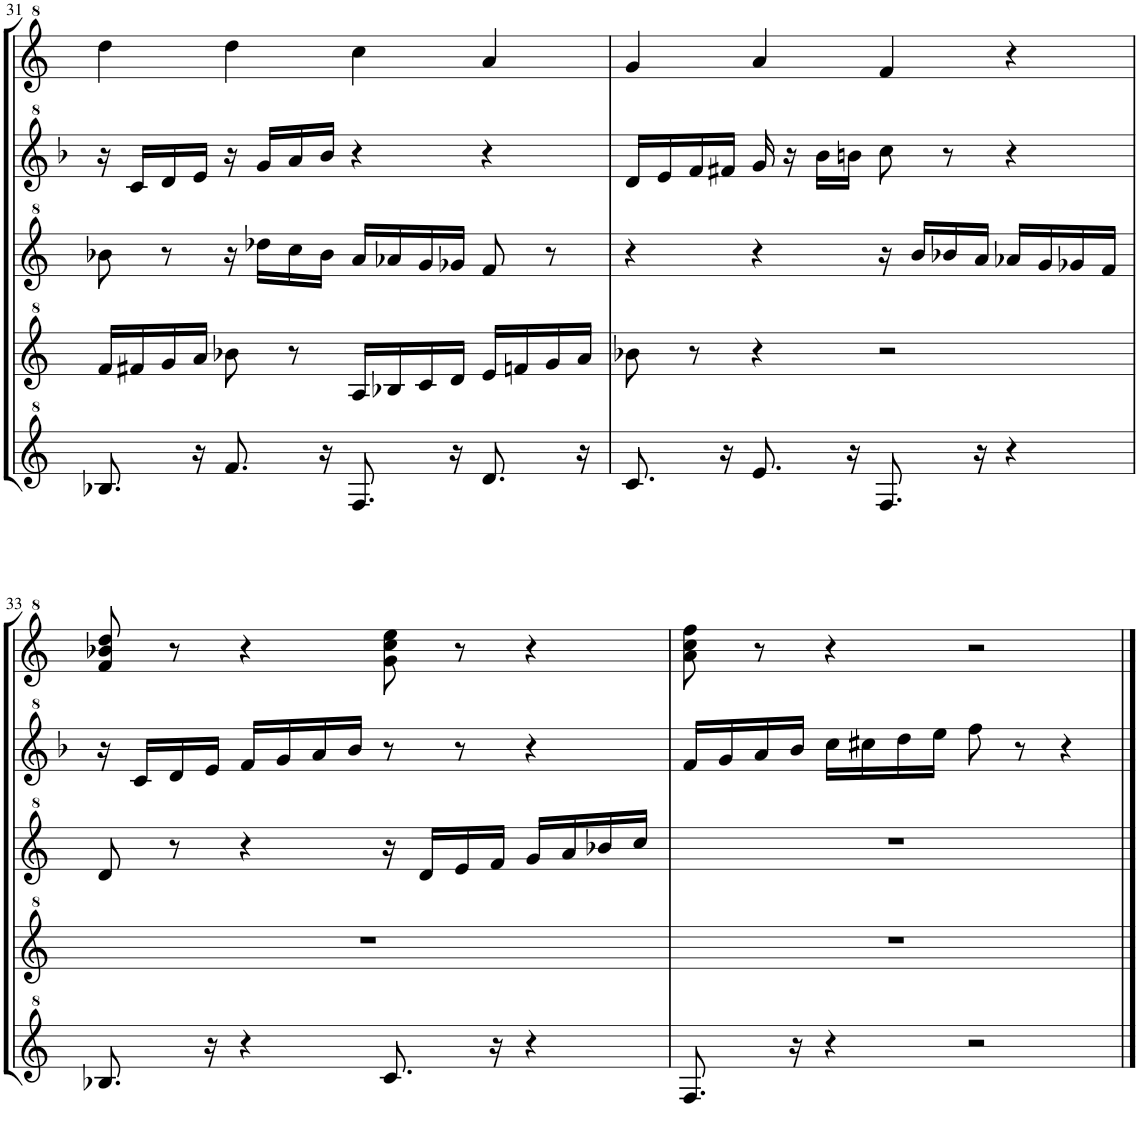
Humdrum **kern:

**kern	**kern	**kern	**kern	**kern
*part1	*part1	*part1	*part1	*part1
*staff5	*staff4	*staff3	*staff2	*staff1
*I"Model III	*	*	*	*
!!LO:PB:g=z
*clefG^2	*clefG^2	*clefG^2	*clefG^2	*clefG^2
*	*	*	*k[b-]	*
*M4/4	*M4/4	*M4/4	*M4/4	*M4/4
=31	=31	=31	=31	=31
8.b-X/	16ff/LL	8bb-X\	16r	4ddd\
.	16ff#X/	.	16cc/LL	.
.	16gg/	8r	16dd/	.
16r	16aa/JJ	.	16ee/JJ	.
8.ff/	8bb-X\	16r	16r	4ddd\
.	.	16ddd-X\LL	16gg/LL	.
.	8r	16ccc\	16aa/	.
16r	.	16bb-\JJ	16bb-/JJ	.
8.f/	16a/LL	16aa/LL	4r	4ccc\
.	16b-X/	16aa-X/	.	.
.	16cc/	16gg/	.	.
16r	16dd/JJ	16gg-X/JJ	.	.
8.dd/	16ee/LL	8ff/	4r	4aa/
.	16ffn/	.	.	.
.	16gg/	8r	.	.
16r	16aa/JJ	.	.	.
=32	=32	=32	=32	=32
8.cc/	8bb-X\	4r	16dd/LL	4gg/
.	.	.	16ee/	.
.	8r	.	16ff/	.
16r	.	.	16ff#X/JJ	.
8.ee/	4r	4r	16gg/	4aa/
.	.	.	16r	.
.	.	.	16bb-\LL	.
16r	.	.	16bbn\JJ	.
8.f/	2r	16r	8ccc\	4ff/
.	.	16bb/LL	.	.
.	.	16bb-X/	8r	.
16r	.	16aa/JJ	.	.
4r	.	16aa-X/LL	4r	4r
.	.	16gg/	.	.
.	.	16gg-X/	.	.
.	.	16ff/JJ	.	.
!!LO:LB:g=z
=33	=33	=33	=33	=33
8.b-X/	1r	8dd/	16r	8ff/ 8bb-X/ 8ddd/
.	.	.	16cc/LL	.
.	.	8r	16dd/	8r
16r	.	.	16ee/JJ	.
4r	.	4r	16ff/LL	4r
.	.	.	16gg/	.
.	.	.	16aa/	.
.	.	.	16bb-/JJ	.
8.cc/	.	16r	8r	8gg\ 8ccc\ 8eee\
.	.	16dd/LL	.	.
.	.	16ee/	8r	8r
16r	.	16ff/JJ	.	.
4r	.	16gg/LL	4r	4r
.	.	16aa/	.	.
.	.	16bb-X/	.	.
.	.	16ccc/JJ	.	.
=34	=34	=34	=34	=34
8.f/	1r	1r	16ff/LL	8aa\ 8ccc\ 8fff\
.	.	.	16gg/	.
.	.	.	16aa/	8r
16r	.	.	16bb-/JJ	.
4r	.	.	16ccc\LL	4r
.	.	.	16ccc#X\	.
.	.	.	16ddd\	.
.	.	.	16eee\JJ	.
2r	.	.	8fff\	2r
.	.	.	8r	.
.	.	.	4r	.
==	==	==	==	==
*-	*-	*-	*-	*-
